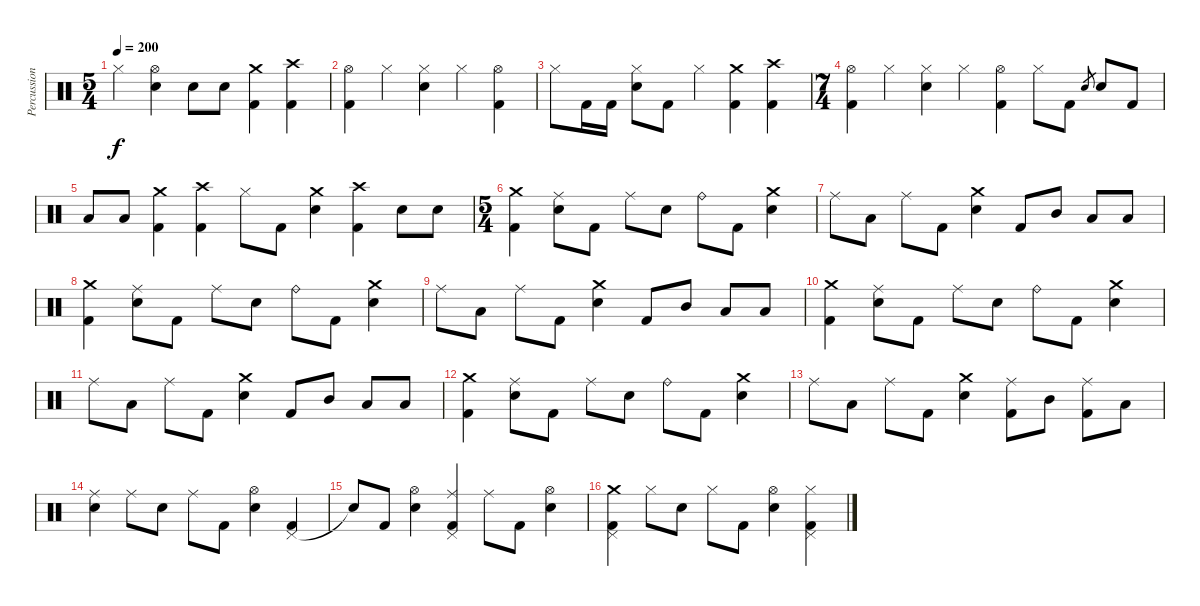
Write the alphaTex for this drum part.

\track ("Percussion" "Percussion") {instrument percussion}
\staff {score}
\articulation defaults
\ts (5 4)
\tempo 200
\clef neutral
\ks c "Hi-Hat (closed)".4{dy f}
("Hi-Hat (open)" "Snare (hit) 2").4 "Snare (hit) 2".8 "Snare (hit) 2".8 ("Crash medium (hit)" "Kick (hit) 2").4 ("Crash high (hit)" "Kick (hit) 2").4 |
("Hi-Hat (open)" "Kick (hit) 2").4 "Hi-Hat (closed)".4 ("Hi-Hat (closed)" "Snare (hit) 2").4 "Hi-Hat (closed)".4 ("Hi-Hat (open)" "Kick (hit) 2").4 |
"Hi-Hat (closed)".8 "Kick (hit) 2".16 "Kick (hit) 2".16 ("Hi-Hat (closed)" "Snare (hit) 2").8 "Kick (hit) 2".8 "Hi-Hat (closed)".4 ("Crash medium (hit)" "Kick (hit) 2").4 ("Crash high (hit)" "Kick (hit) 2").4 |
\ts (7 4)
("Hi-Hat (open)" "Kick (hit) 2").4 "Hi-Hat (closed)".4 ("Hi-Hat (closed)" "Snare (hit) 2").4 "Hi-Hat (closed)".4 ("Hi-Hat (open)" "Kick (hit) 2").4 "Hi-Hat (closed)".8 "Kick (hit) 2".8 "Snare (hit) 2".8{gr} "Snare (hit) 2".8 "Kick (hit) 2".8 |
"Low Tom (hit)".8 "Low Tom (hit)".8 ("Crash medium (hit)" "Kick (hit) 2").4 ("Crash high (hit)" "Kick (hit) 2").4 "Hi-Hat (closed)".8 "Kick (hit) 2".8 ("Crash medium (hit)" "Snare (hit) 2").4 ("Crash high (hit)" "Kick (hit) 2").4 "Snare (hit) 2".8 "Snare (hit) 2".8 |
\ts (5 4)
("Crash medium (hit)" "Kick (hit) 2").4 ("Ride (middle)" "Snare (hit) 2").8 "Kick (hit) 2".8 "Ride (middle)".8 "Snare (hit) 2".8 "Ride (bell)".8 "Kick (hit) 2".8 ("Crash medium (hit)" "Snare (hit) 2").4 |
"Ride (middle)".8 "Low Tom (hit)".8 "Ride (middle)".8 "Kick (hit) 2".8 ("Crash medium (hit)" "Snare (hit) 2").4 "Kick (hit) 2".8 "Mid Tom (hit)".8 "Low Tom (hit)".8 "Low Tom (hit)".8 |
("Crash medium (hit)" "Kick (hit) 2").4 ("Ride (middle)" "Snare (hit) 2").8 "Kick (hit) 2".8 "Ride (middle)".8 "Snare (hit) 2".8 "Ride (bell)".8 "Kick (hit) 2".8 ("Crash medium (hit)" "Snare (hit) 2").4 |
"Ride (middle)".8 "Low Tom (hit)".8 "Ride (middle)".8 "Kick (hit) 2".8 ("Crash medium (hit)" "Snare (hit) 2").4 "Kick (hit) 2".8 "Mid Tom (hit)".8 "Low Tom (hit)".8 "Low Tom (hit)".8 |
("Crash medium (hit)" "Kick (hit) 2").4 ("Ride (middle)" "Snare (hit) 2").8 "Kick (hit) 2".8 "Ride (middle)".8 "Snare (hit) 2".8 "Ride (bell)".8 "Kick (hit) 2".8 ("Crash medium (hit)" "Snare (hit) 2").4 |
"Ride (middle)".8 "Low Tom (hit)".8 "Ride (middle)".8 "Kick (hit) 2".8 ("Crash medium (hit)" "Snare (hit) 2").4 "Kick (hit) 2".8 "Mid Tom (hit)".8 "Low Tom (hit)".8 "Low Tom (hit)".8 |
("Crash medium (hit)" "Kick (hit) 2").4 ("Ride (middle)" "Snare (hit) 2").8 "Kick (hit) 2".8 "Ride (middle)".8 "Snare (hit) 2".8 "Ride (bell)".8 "Kick (hit) 2".8 ("Crash medium (hit)" "Snare (hit) 2").4 |
"Ride (middle)".8 "Low Tom (hit)".8 "Ride (middle)".8 "Kick (hit) 2".8 ("Crash medium (hit)" "Snare (hit) 2").4 ("Ride (middle)" "Kick (hit) 2").8 "Mid Tom (hit)".8 ("Ride (middle)" "Kick (hit) 2").8 "Low Tom (hit)".8 |
("Ride (middle)" "Snare (hit) 2").4 "Ride (middle)".8 "Snare (hit) 2".8 "Ride (middle)".8 "Kick (hit) 2".8 ("Hi-Hat (open)" "Snare (hit) 2").4 ("Pedal Hi-Hat (hit)" "Kick (hit) 2").4 |
"Snare (hit)"{t}.8 "Kick (hit) 2".8 ("Hi-Hat (open)" "Snare (hit) 2").4 ("Ride (middle)" "Pedal Hi-Hat (hit)" "Kick (hit) 2").4 "Ride (middle)".8 "Kick (hit) 2".8 ("Hi-Hat (open)" "Snare (hit) 2").4 |
("Crash medium (hit)" "Pedal Hi-Hat (hit)" "Kick (hit) 2").4 "Hi-Hat (closed)".8 "Snare (hit) 2".8 "Hi-Hat (closed)".8 "Kick (hit) 2".8 ("Hi-Hat (open)" "Snare (hit) 2").4 ("Hi-Hat (closed)" "Pedal Hi-Hat (hit)" "Kick (hit) 2").4
